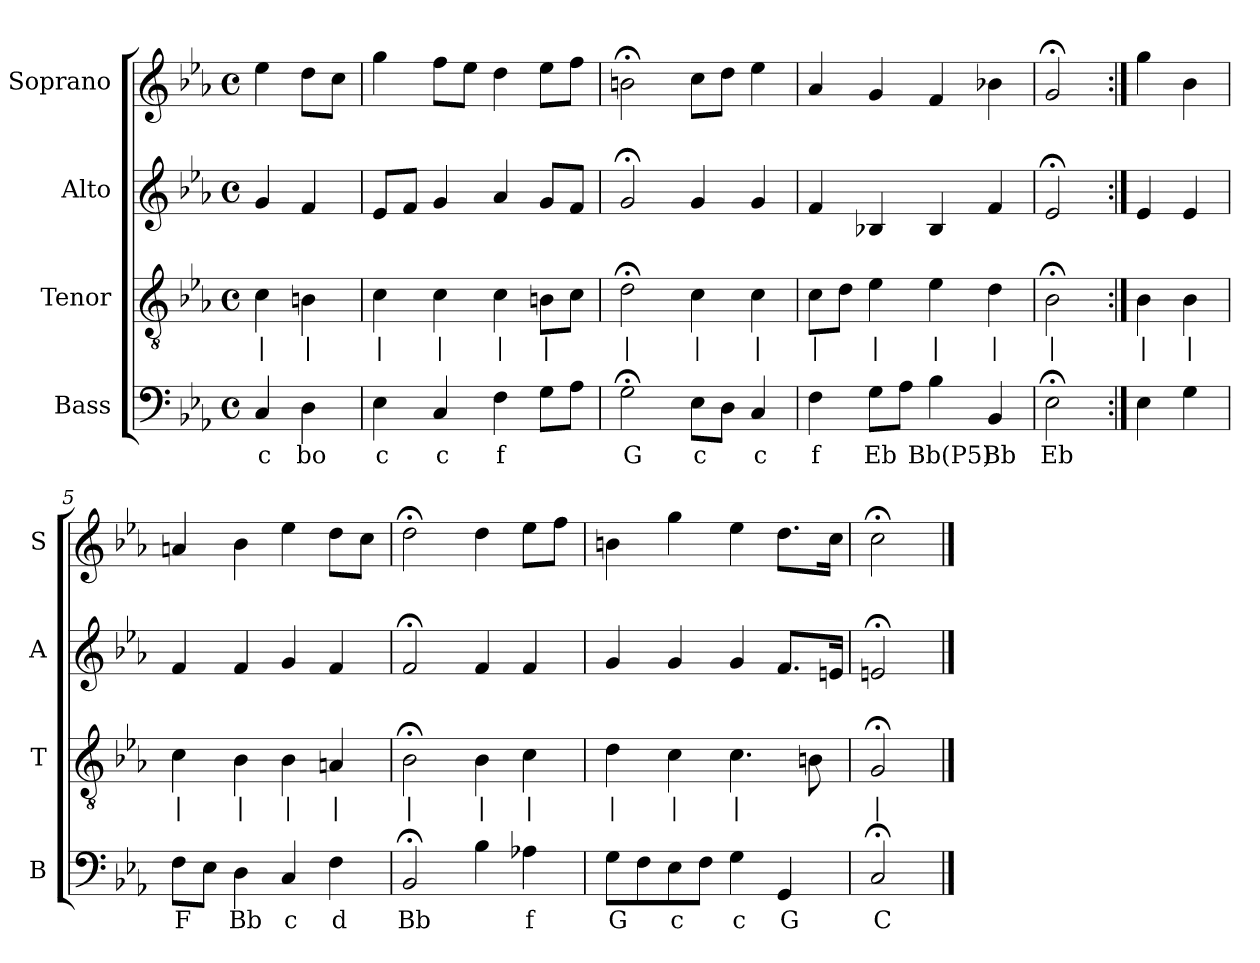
**kern	**text	**kern	**text	**kern	**kern
*part4	*part4	*part3	*part3	*part2	*part1
*staff4	*staff4	*staff3	*staff3	*staff2	*staff1
*I"Bass	*	*I"Tenor	*	*I"Alto	*I"Soprano
*I'B	*	*I'T	*	*I'A	*I'S
*clefF4	*	*clefGv2	*	*clefG2	*clefG2
*k[b-e-a-]	*	*k[b-e-a-]	*	*k[b-e-a-]	*k[b-e-a-]
*c:	*	*c:	*	*c:	*c:
*M4/4	*	*M4/4	*	*M4/4	*M4/4
*met(c)	*	*met(c)	*	*met(c)	*met(c)
*MM100	*	*MM100	*	*MM100	*MM100
=	=	=	=	=	=
4C	c	4c	|	4g	4ee-
4D	bo	4Bn	|	4f	8ddL
.	.	.	.	.	8ccJ
=1	=1	=1	=1	=1	=1
4E-	c	4c	|	8e-L	4gg
.	.	.	.	8fJ	.
4C	c	4c	|	4g	8ffL
.	.	.	.	.	8ee-J
4F	f	4c	|	4a-	4dd
8GL	.	8BnL	|	8gL	8ee-L
8A-J	.	8cJ	.	8fJ	8ffJ
=2	=2	=2	=2	=2	=2
2G;<	G	2d;<	|	2g;<	2bn;<
8E-L	c	4c	|	4g	8ccL
8DJ	.	.	.	.	8ddJ
4C	c	4c	|	4g	4ee-
=3	=3	=3	=3	=3	=3
4F	f	8cL	|	4f	4a-
.	.	8dJ	.	.	.
8GL	Eb	4e-	|	4B-X	4g
8A-J	.	.	.	.	.
4B-	Bb(P5)	4e-	|	4B-	4f
4BB-	Bb	4d	|	4f	4b-X
=4	=4	=4	=4	=4	=4
2E-;<	Eb	2B-;<	|	2e-;<	2g;<
=:|!	=:|!	=:|!	=:|!	=:|!	=:|!
4E-	.	4B-	|	4e-	4gg
4G	.	4B-	|	4e-	4b-
=5	=5	=5	=5	=5	=5
8FL	F	4c	|	4f	4an
8E-J	.	.	.	.	.
4D	Bb	4B-	|	4f	4b-
4C	c	4B-	|	4g	4ee-
4F	d	4An	|	4f	8ddL
.	.	.	.	.	8ccJ
=6	=6	=6	=6	=6	=6
2BB-;<	Bb	2B-;<	|	2f;<	2dd;<
4B-	.	4B-	|	4f	4dd
4A-X	f	4c	|	4f	8ee-L
.	.	.	.	.	8ffJ
=7	=7	=7	=7	=7	=7
8GL	G	4d	|	4g	4bn
8F	.	.	.	.	.
8E-	c	4c	|	4g	4gg
8FJ	.	.	.	.	.
4G	c	4.c	|	4g	4ee-
4GG	G	.	.	8.fL	8.ddL
.	.	8Bn	.	.	.
.	.	.	.	16enJk	16ccJk
=8	=8	=8	=8	=8	=8
2C;<	C	2G;<	|	2en;<	2cc;<
==	==	==	==	==	==
*-	*-	*-	*-	*-	*-
